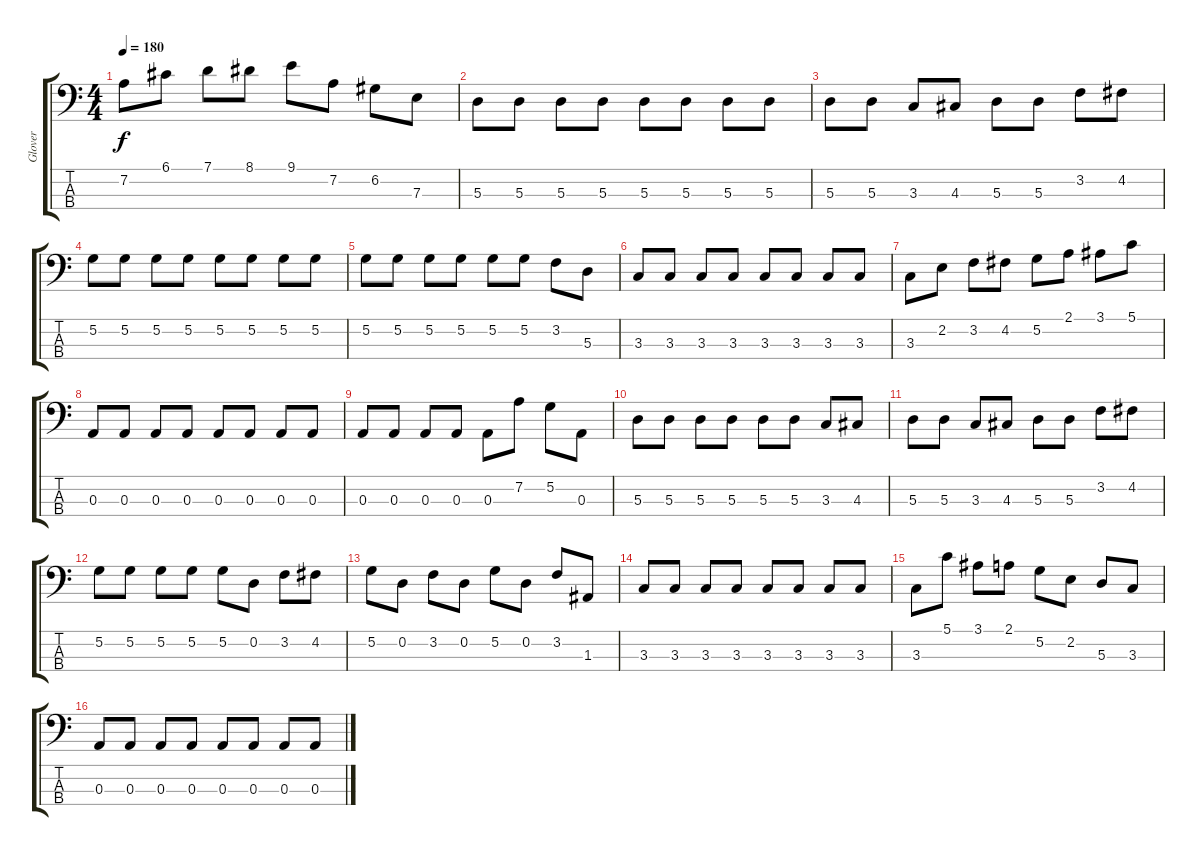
\track ("Glover" "Glover") {instrument electricbassfinger}
\staff {score tabs}
\tuning (G2 D2 A1 E1) {hide}
\ts (4 4)
\tempo 180
\clef f4
\ks c
7.2.8{dy f} 6.1.8 7.1.8 8.1.8 9.1.8 7.2.8 6.2.8 7.3.8 |
5.3.8 5.3.8 5.3.8 5.3.8 5.3.8 5.3.8 5.3.8 5.3.8 |
5.3.8 5.3.8 3.3.8 4.3.8 5.3.8 5.3.8 3.2.8 4.2.8 |
5.2.8 5.2.8 5.2.8 5.2.8 5.2.8 5.2.8 5.2.8 5.2.8 |
5.2.8 5.2.8 5.2.8 5.2.8 5.2.8 5.2.8 3.2.8 5.3.8 |
3.3.8 3.3.8 3.3.8 3.3.8 3.3.8 3.3.8 3.3.8 3.3.8 |
3.3.8 2.2.8 3.2.8 4.2.8 5.2.8 2.1.8 3.1.8 5.1.8 |
0.3.8 0.3.8 0.3.8 0.3.8 0.3.8 0.3.8 0.3.8 0.3.8 |
0.3.8 0.3.8 0.3.8 0.3.8 0.3.8 7.2.8 5.2.8 0.3.8 |
5.3.8 5.3.8 5.3.8 5.3.8 5.3.8 5.3.8 3.3.8 4.3.8 |
5.3.8 5.3.8 3.3.8 4.3.8 5.3.8 5.3.8 3.2.8 4.2.8 |
5.2.8 5.2.8 5.2.8 5.2.8 5.2.8 0.2.8 3.2.8 4.2.8 |
5.2.8 0.2.8 3.2.8 0.2.8 5.2.8 0.2.8 3.2.8 1.3.8 |
3.3.8 3.3.8 3.3.8 3.3.8 3.3.8 3.3.8 3.3.8 3.3.8 |
3.3.8 5.1.8 3.1.8 2.1.8 5.2.8 2.2.8 5.3.8 3.3.8 |
0.3.8 0.3.8 0.3.8 0.3.8 0.3.8 0.3.8 0.3.8 0.3.8
